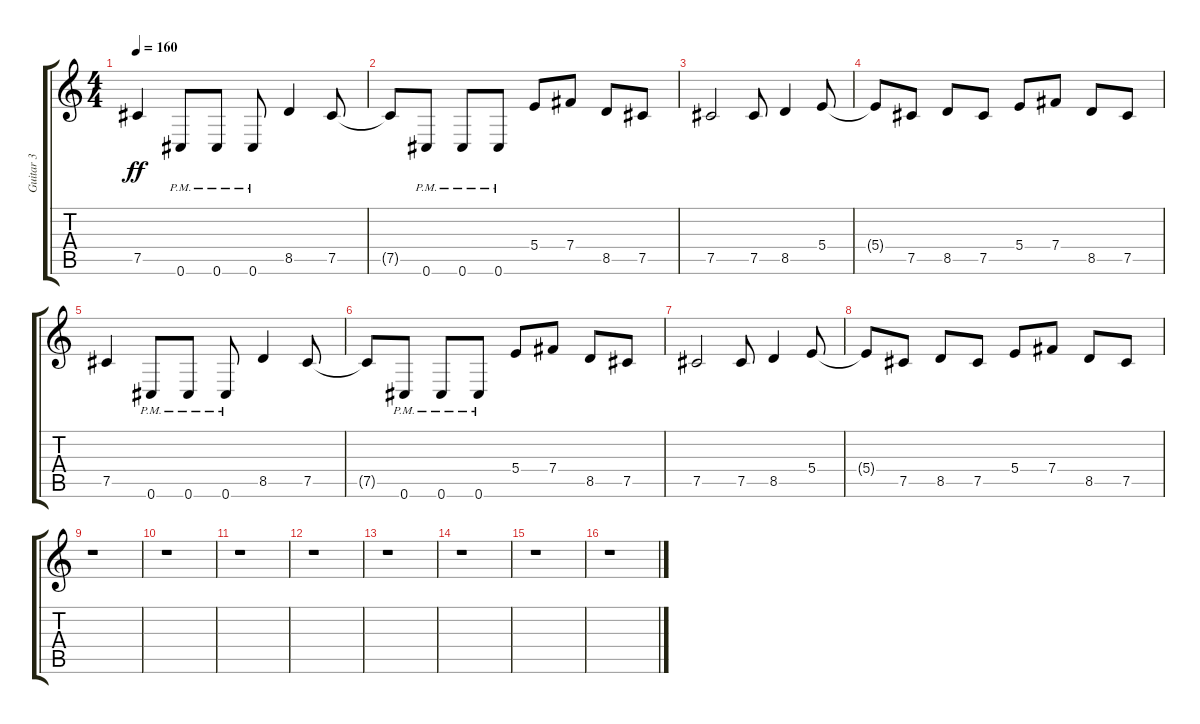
\track ("Guitar 3" "Guitar 3") {instrument distortionguitar}
\staff {score tabs}
\tuning (Db4 Ab3 E3 B2 Gb2 Db2) {hide}
\ts (4 4)
\tempo 160
\clef g2
\ks c
7.5.4{dy ff} 0.6{pm}.8 0.6{pm}.8 0.6{pm}.8 8.5.4 7.5.8 |
7.5{t}.8 0.6{pm}.8 0.6{pm}.8 0.6{pm}.8 5.4.8 7.4.8 8.5.8 7.5.8 |
7.5.2 7.5.8 8.5.4 5.4.8 |
5.4{t}.8 7.5.8 8.5.8 7.5.8 5.4.8 7.4.8 8.5.8 7.5.8 |
7.5.4 0.6{pm}.8 0.6{pm}.8 0.6{pm}.8 8.5.4 7.5.8 |
7.5{t}.8 0.6{pm}.8 0.6{pm}.8 0.6{pm}.8 5.4.8 7.4.8 8.5.8 7.5.8 |
7.5.2 7.5.8 8.5.4 5.4.8 |
5.4{t}.8 7.5.8 8.5.8 7.5.8 5.4.8 7.4.8 8.5.8 7.5.8 |
r.1 |
r.1 |
r.1 |
r.1 |
r.1 |
r.1 |
r.1 |
r.1
